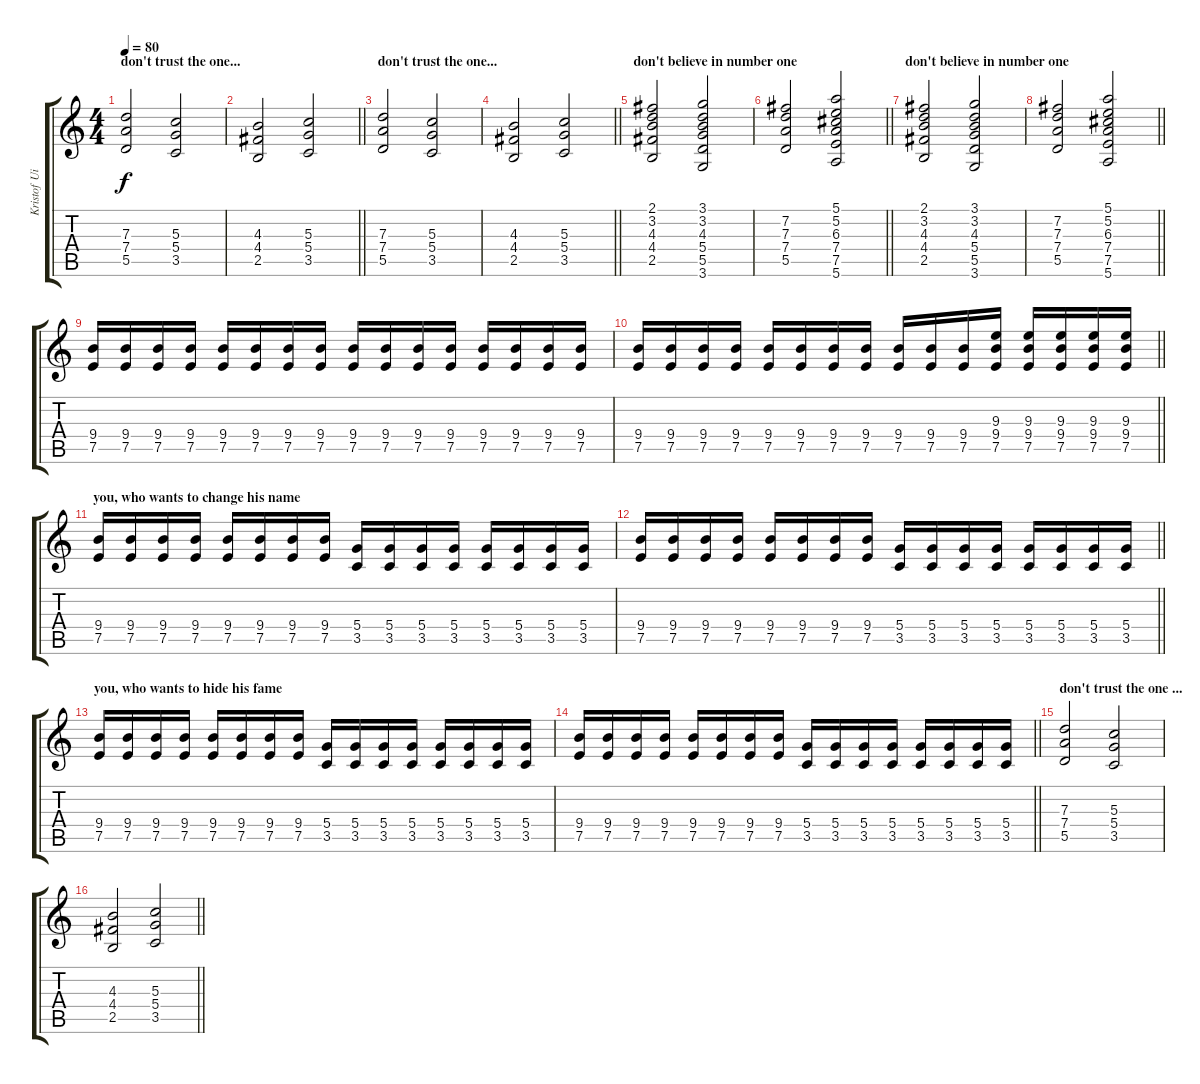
\track ("Kristof Uittebroek" "Kristof Ui") {instrument electricguitarjazz}
\staff {score tabs}
\tuning (E4 B3 G3 D3 A2 E2) {hide}
\ts (4 4)
\section ("" "don't trust the one...")
\tempo 80
\clef g2
\ks c
(7.3 7.4 5.5).2{dy f} (5.3 5.4 3.5).2 |
\barLineRight lightlight
(4.3 4.4 2.5).2 (5.3 5.4 3.5).2 |
\section ("" "don't trust the one...")
(7.3 7.4 5.5).2 (5.3 5.4 3.5).2 |
\barLineRight lightlight
(4.3 4.4 2.5).2 (5.3 5.4 3.5).2 |
\section ("" "don't believe in number one")
(2.1 3.2 4.3 4.4 2.5).2 (3.1 3.2 4.3 5.4 5.5 3.6).2 |
\barLineRight lightlight
(7.2 7.3 7.4 5.5).2 (5.1 5.2 6.3 7.4 7.5 5.6).2 |
\section ("" "don't believe in number one")
(2.1 3.2 4.3 4.4 2.5).2 (3.1 3.2 4.3 5.4 5.5 3.6).2 |
\barLineRight lightlight
(7.2 7.3 7.4 5.5).2 (5.1 5.2 6.3 7.4 7.5 5.6).2 |
(9.4 7.5).16 (9.4 7.5).16 (9.4 7.5).16 (9.4 7.5).16 (9.4 7.5).16 (9.4 7.5).16 (9.4 7.5).16 (9.4 7.5).16 (9.4 7.5).16 (9.4 7.5).16 (9.4 7.5).16 (9.4 7.5).16 (9.4 7.5).16 (9.4 7.5).16 (9.4 7.5).16 (9.4 7.5).16 |
\barLineRight lightlight
(9.4 7.5).16 (9.4 7.5).16 (9.4 7.5).16 (9.4 7.5).16 (9.4 7.5).16 (9.4 7.5).16 (9.4 7.5).16 (9.4 7.5).16 (9.4 7.5).16 (9.4 7.5).16 (9.4 7.5).16 (9.3 9.4 7.5).16 (9.3 9.4 7.5).16 (9.3 9.4 7.5).16 (9.3 9.4 7.5).16 (9.3 9.4 7.5).16 |
\section ("" "you, who wants to change his name")
(9.4 7.5).16 (9.4 7.5).16 (9.4 7.5).16 (9.4 7.5).16 (9.4 7.5).16 (9.4 7.5).16 (9.4 7.5).16 (9.4 7.5).16 (5.4 3.5).16 (5.4 3.5).16 (5.4 3.5).16 (5.4 3.5).16 (5.4 3.5).16 (5.4 3.5).16 (5.4 3.5).16 (5.4 3.5).16 |
\barLineRight lightlight
(9.4 7.5).16 (9.4 7.5).16 (9.4 7.5).16 (9.4 7.5).16 (9.4 7.5).16 (9.4 7.5).16 (9.4 7.5).16 (9.4 7.5).16 (5.4 3.5).16 (5.4 3.5).16 (5.4 3.5).16 (5.4 3.5).16 (5.4 3.5).16 (5.4 3.5).16 (5.4 3.5).16 (5.4 3.5).16 |
\section ("" "you, who wants to hide his fame")
(9.4 7.5).16 (9.4 7.5).16 (9.4 7.5).16 (9.4 7.5).16 (9.4 7.5).16 (9.4 7.5).16 (9.4 7.5).16 (9.4 7.5).16 (5.4 3.5).16 (5.4 3.5).16 (5.4 3.5).16 (5.4 3.5).16 (5.4 3.5).16 (5.4 3.5).16 (5.4 3.5).16 (5.4 3.5).16 |
\barLineRight lightlight
(9.4 7.5).16 (9.4 7.5).16 (9.4 7.5).16 (9.4 7.5).16 (9.4 7.5).16 (9.4 7.5).16 (9.4 7.5).16 (9.4 7.5).16 (5.4 3.5).16 (5.4 3.5).16 (5.4 3.5).16 (5.4 3.5).16 (5.4 3.5).16 (5.4 3.5).16 (5.4 3.5).16 (5.4 3.5).16 |
\section ("" "don't trust the one ...")
(7.3 7.4 5.5).2 (5.3 5.4 3.5).2 |
\barLineRight lightlight
(4.3 4.4 2.5).2 (5.3 5.4 3.5).2
